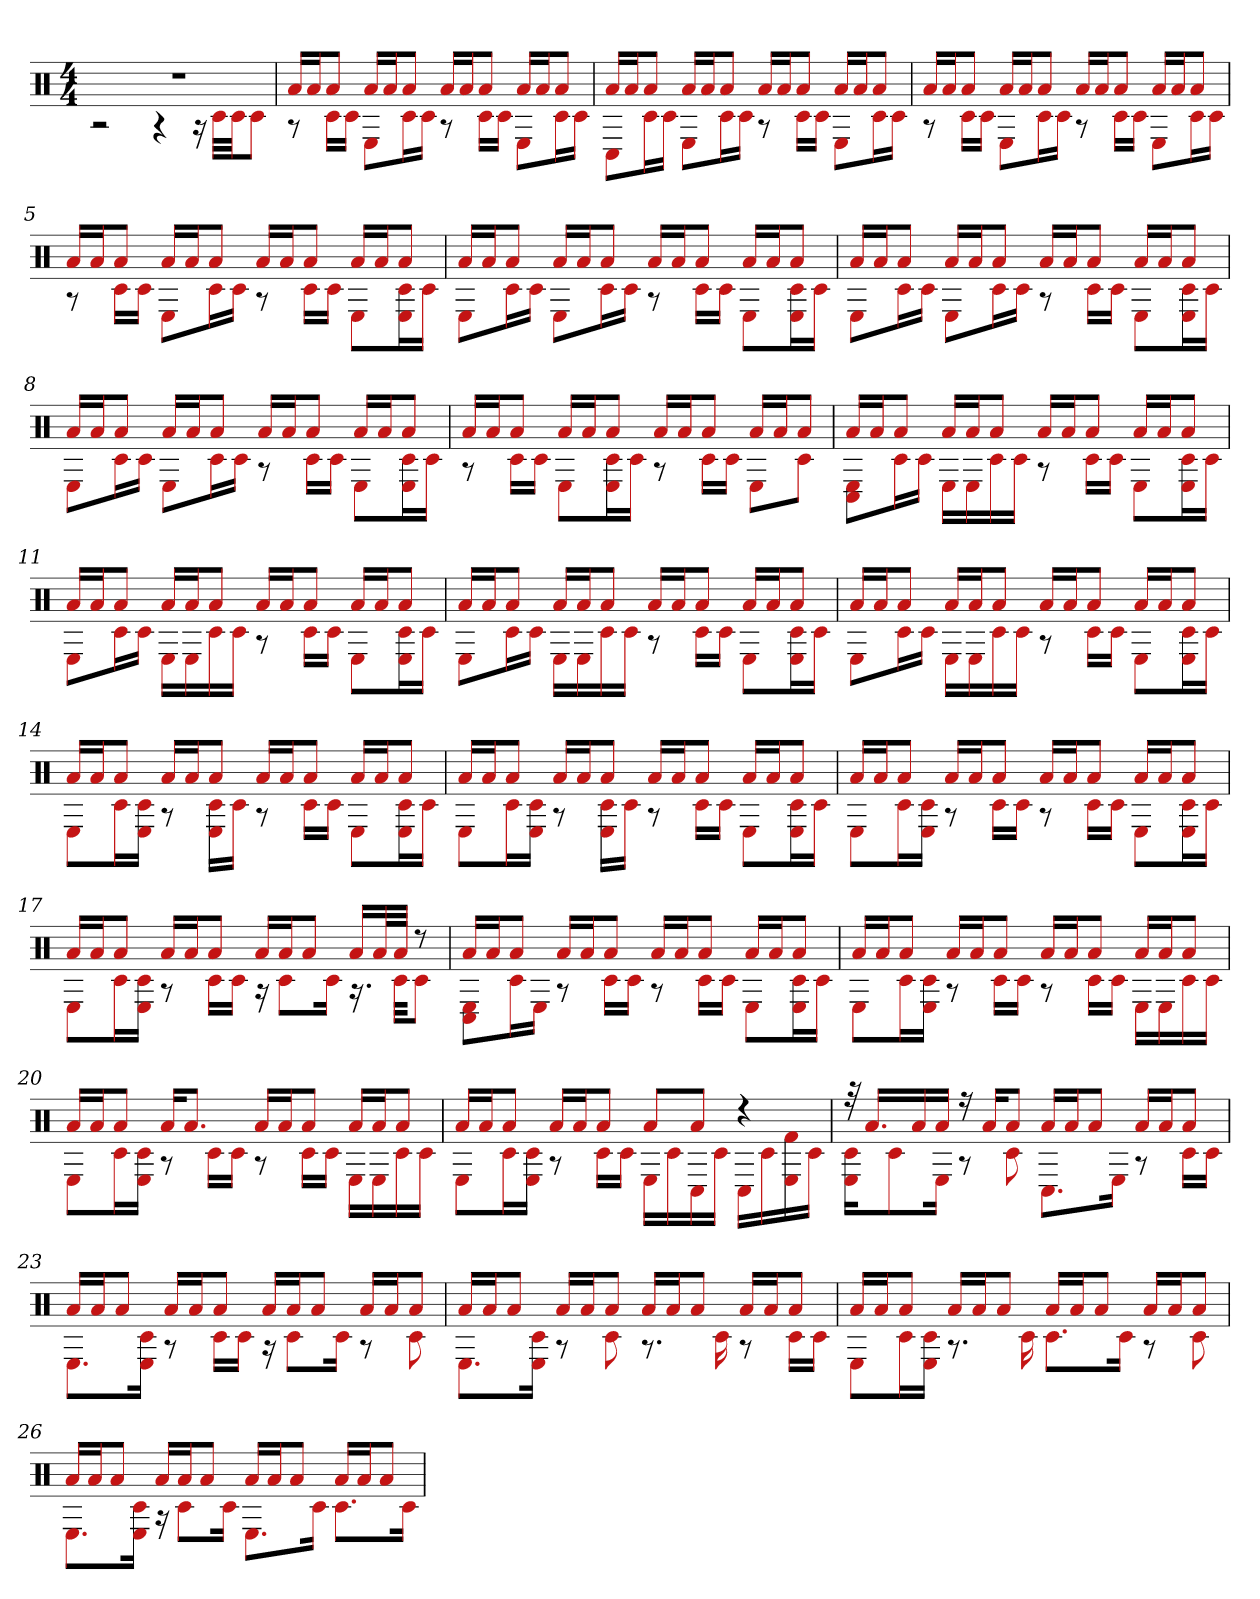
**kern
*part1
*staff1
*clefX
*k[]
*M4/4
=1
*^
1r	2r
.	4r
.	16r
.	32c#LLL
.	32c#JJ
.	8c#J
=2	=2
16aLL	8r
16aJ	.
8aJ	16c#LL
.	16c#JJ
16aLL	8EL
16aJ	.
8aJ	16c#L
.	16c#JJ
16aLL	8r
16aJ	.
8aJ	16c#LL
.	16c#JJ
16aLL	8EL
16aJ	.
8aJ	16c#L
.	16c#JJ
=3	=3
16aLL	8C#L
16aJ	.
8aJ	16c#L
.	16c#JJ
16aLL	8EL
16aJ	.
8aJ	16c#L
.	16c#JJ
16aLL	8r
16aJ	.
8aJ	16c#LL
.	16c#JJ
16aLL	8EL
16aJ	.
8aJ	16c#L
.	16c#JJ
=4	=4
16aLL	8r
16aJ	.
8aJ	16c#LL
.	16c#JJ
16aLL	8EL
16aJ	.
8aJ	16c#L
.	16c#JJ
16aLL	8r
16aJ	.
8aJ	16c#LL
.	16c#JJ
16aLL	8EL
16aJ	.
8aJ	16c#L
.	16c#JJ
=5	=5
16aLL	8r
16aJ	.
8aJ	16c#LL
.	16c#JJ
16aLL	8EL
16aJ	.
8aJ	16c#L
.	16c#JJ
16aLL	8r
16aJ	.
8aJ	16c#LL
.	16c#JJ
16aLL	8EL
16aJ	.
8aJ	16c# 16EL
.	16c#JJ
=6	=6
16aLL	8EL
16aJ	.
8aJ	16c#L
.	16c#JJ
16aLL	8EL
16aJ	.
8aJ	16c#L
.	16c#JJ
16aLL	8r
16aJ	.
8aJ	16c#LL
.	16c#JJ
16aLL	8EL
16aJ	.
8aJ	16c# 16EL
.	16c#JJ
=7	=7
16aLL	8EL
16aJ	.
8aJ	16c#L
.	16c#JJ
16aLL	8EL
16aJ	.
8aJ	16c#L
.	16c#JJ
16aLL	8r
16aJ	.
8aJ	16c#LL
.	16c#JJ
16aLL	8EL
16aJ	.
8aJ	16E 16c#L
.	16c#JJ
=8	=8
16aLL	8EL
16aJ	.
8aJ	16c#L
.	16c#JJ
16aLL	8EL
16aJ	.
8aJ	16c#L
.	16c#JJ
16aLL	8r
16aJ	.
8aJ	16c#LL
.	16c#JJ
16aLL	8EL
16aJ	.
8aJ	16E 16c#L
.	16c#JJ
=9	=9
16aLL	8r
16aJ	.
8aJ	16c#LL
.	16c#JJ
16aLL	8EL
16aJ	.
8aJ	16c# 16EL
.	16c#JJ
16aLL	8r
16aJ	.
8aJ	16c#LL
.	16c#JJ
16aLL	8EL
16aJ	.
8aJ	8c#J
=10	=10
16aLL	8C# 8EL
16aJ	.
8aJ	16c#L
.	16c#JJ
16aLL	16ELL
16aJ	16E
8aJ	16c#
.	16c#JJ
16aLL	8r
16aJ	.
8aJ	16c#LL
.	16c#JJ
16aLL	8EL
16aJ	.
8aJ	16E 16c#L
.	16c#JJ
=11	=11
16aLL	8EL
16aJ	.
8aJ	16c#L
.	16c#JJ
16aLL	16ELL
16aJ	16E
8aJ	16c#
.	16c#JJ
16aLL	8r
16aJ	.
8aJ	16c#LL
.	16c#JJ
16aLL	8EL
16aJ	.
8aJ	16E 16c#L
.	16c#JJ
=12	=12
16aLL	8EL
16aJ	.
8aJ	16c#L
.	16c#JJ
16aLL	16ELL
16aJ	16E
8aJ	16c#
.	16c#JJ
16aLL	8r
16aJ	.
8aJ	16c#LL
.	16c#JJ
16aLL	8EL
16aJ	.
8aJ	16E 16c#L
.	16c#JJ
=13	=13
16aLL	8EL
16aJ	.
8aJ	16c#L
.	16c#JJ
16aLL	16ELL
16aJ	16E
8aJ	16c#
.	16c#JJ
16aLL	8r
16aJ	.
8aJ	16c#LL
.	16c#JJ
16aLL	8EL
16aJ	.
8aJ	16E 16c#L
.	16c#JJ
=14	=14
16aLL	8EL
16aJ	.
8aJ	16c#L
.	16E 16c#JJ
16aLL	8r
16aJ	.
8aJ	16E 16c#LL
.	16c#JJ
16aLL	8r
16aJ	.
8aJ	16c#LL
.	16c#JJ
16aLL	8EL
16aJ	.
8aJ	16E 16c#L
.	16c#JJ
=15	=15
16aLL	8EL
16aJ	.
8aJ	16c#L
.	16E 16c#JJ
16aLL	8r
16aJ	.
8aJ	16E 16c#LL
.	16c#JJ
16aLL	8r
16aJ	.
8aJ	16c#LL
.	16c#JJ
16aLL	8EL
16aJ	.
8aJ	16E 16c#L
.	16c#JJ
=16	=16
16aLL	8EL
16aJ	.
8aJ	16c#L
.	16E 16c#JJ
16aLL	8r
16aJ	.
8aJ	16c#LL
.	16c#JJ
16aLL	8r
16aJ	.
8aJ	16c#LL
.	16c#JJ
16aLL	8EL
16aJ	.
8aJ	16c# 16EL
.	16c#JJ
=17	=17
16aLL	8EL
16aJ	.
8aJ	16c#L
.	16c# 16EJJ
16aLL	8r
16aJ	.
8aJ	16c#LL
.	16c#JJ
16aLL	16r
16aJ	8c#L
8aJ	.
.	16c#Jk
16aLL	16.r
32aL	.
32aJJJ	32c#KKL
8r	8c#J
=18	=18
16aLL	8C# 8EL
16aJ	.
8aJ	16c#L
.	16EJJ
16aLL	8r
16aJ	.
8aJ	16c#LL
.	16c#JJ
16aLL	8r
16aJ	.
8aJ	16c#LL
.	16c#JJ
16aLL	8EL
16aJ	.
8aJ	16E 16c#L
.	16c#JJ
=19	=19
16aLL	8EL
16aJ	.
8aJ	16c#L
.	16E 16c#JJ
16aLL	8r
16aJ	.
8aJ	16c#LL
.	16c#JJ
16aLL	8r
16aJ	.
8aJ	16c#LL
.	16c#JJ
16aLL	16ELL
16aJ	16E
8aJ	16c#
.	16c#JJ
=20	=20
16aLL	8EL
16aJ	.
8aJ	16c#L
.	16c# 16EJJ
16aKL	8r
8.aJ	.
.	16c#LL
.	16c#JJ
16aLL	8r
16aJ	.
8aJ	16c#LL
.	16c#JJ
16aLL	16ELL
16aJ	16E
8aJ	16c#
.	16c#JJ
=21	=21
16aLL	8EL
16aJ	.
8aJ	16c#L
.	16E 16c#JJ
16aLL	8r
16aJ	.
8aJ	16c#LL
.	16c#JJ
8aL	16ELL
.	16c#
8aJ	16C#
.	16c#JJ
4r	16C#LL
.	16c#
.	16E 16f#
.	16c#JJ
=22	=22
32r	16c# 16EKL
16.aLL	.
.	8c#
16a	.
16aJJ	16EJk
16r	8r
16aKL	.
8aJ	8c#
16aLL	8.C#L
16aJ	.
8aJ	.
.	16EJk
16aLL	8r
16aJ	.
8aJ	16c#LL
.	16c#JJ
=23	=23
16aLL	8.EL
16aJ	.
8aJ	.
.	16c# 16EJk
16aLL	8r
16aJ	.
8aJ	16c#LL
.	16c#JJ
16aLL	16r
16aJ	8c#L
8aJ	.
.	16c#Jk
16aLL	8r
16aJ	.
8aJ	8c#
=24	=24
16aLL	8.EL
16aJ	.
8aJ	.
.	16E 16c#Jk
16aLL	8r
16aJ	.
8aJ	8c#
16aLL	8.r
16aJ	.
8aJ	.
.	16c#
16aLL	8r
16aJ	.
8aJ	16c#LL
.	16c#JJ
=25	=25
16aLL	8EL
16aJ	.
8aJ	16c#L
.	16E 16c#JJ
16aLL	8.r
16aJ	.
8aJ	.
.	16c#
16aLL	8.c#L
16aJ	.
8aJ	.
.	16c#Jk
16aLL	8r
16aJ	.
8aJ	8c#
=26	=26
16aLL	8.EL
16aJ	.
8aJ	.
.	16E 16c#Jk
16aLL	16r
16aJ	8c#L
8aJ	.
.	16c#Jk
16aLL	8.EL
16aJ	.
8aJ	.
.	16c#Jk
16aLL	8.c#L
16aJ	.
8aJ	.
.	16c#Jk
*v	*v
=
*-
